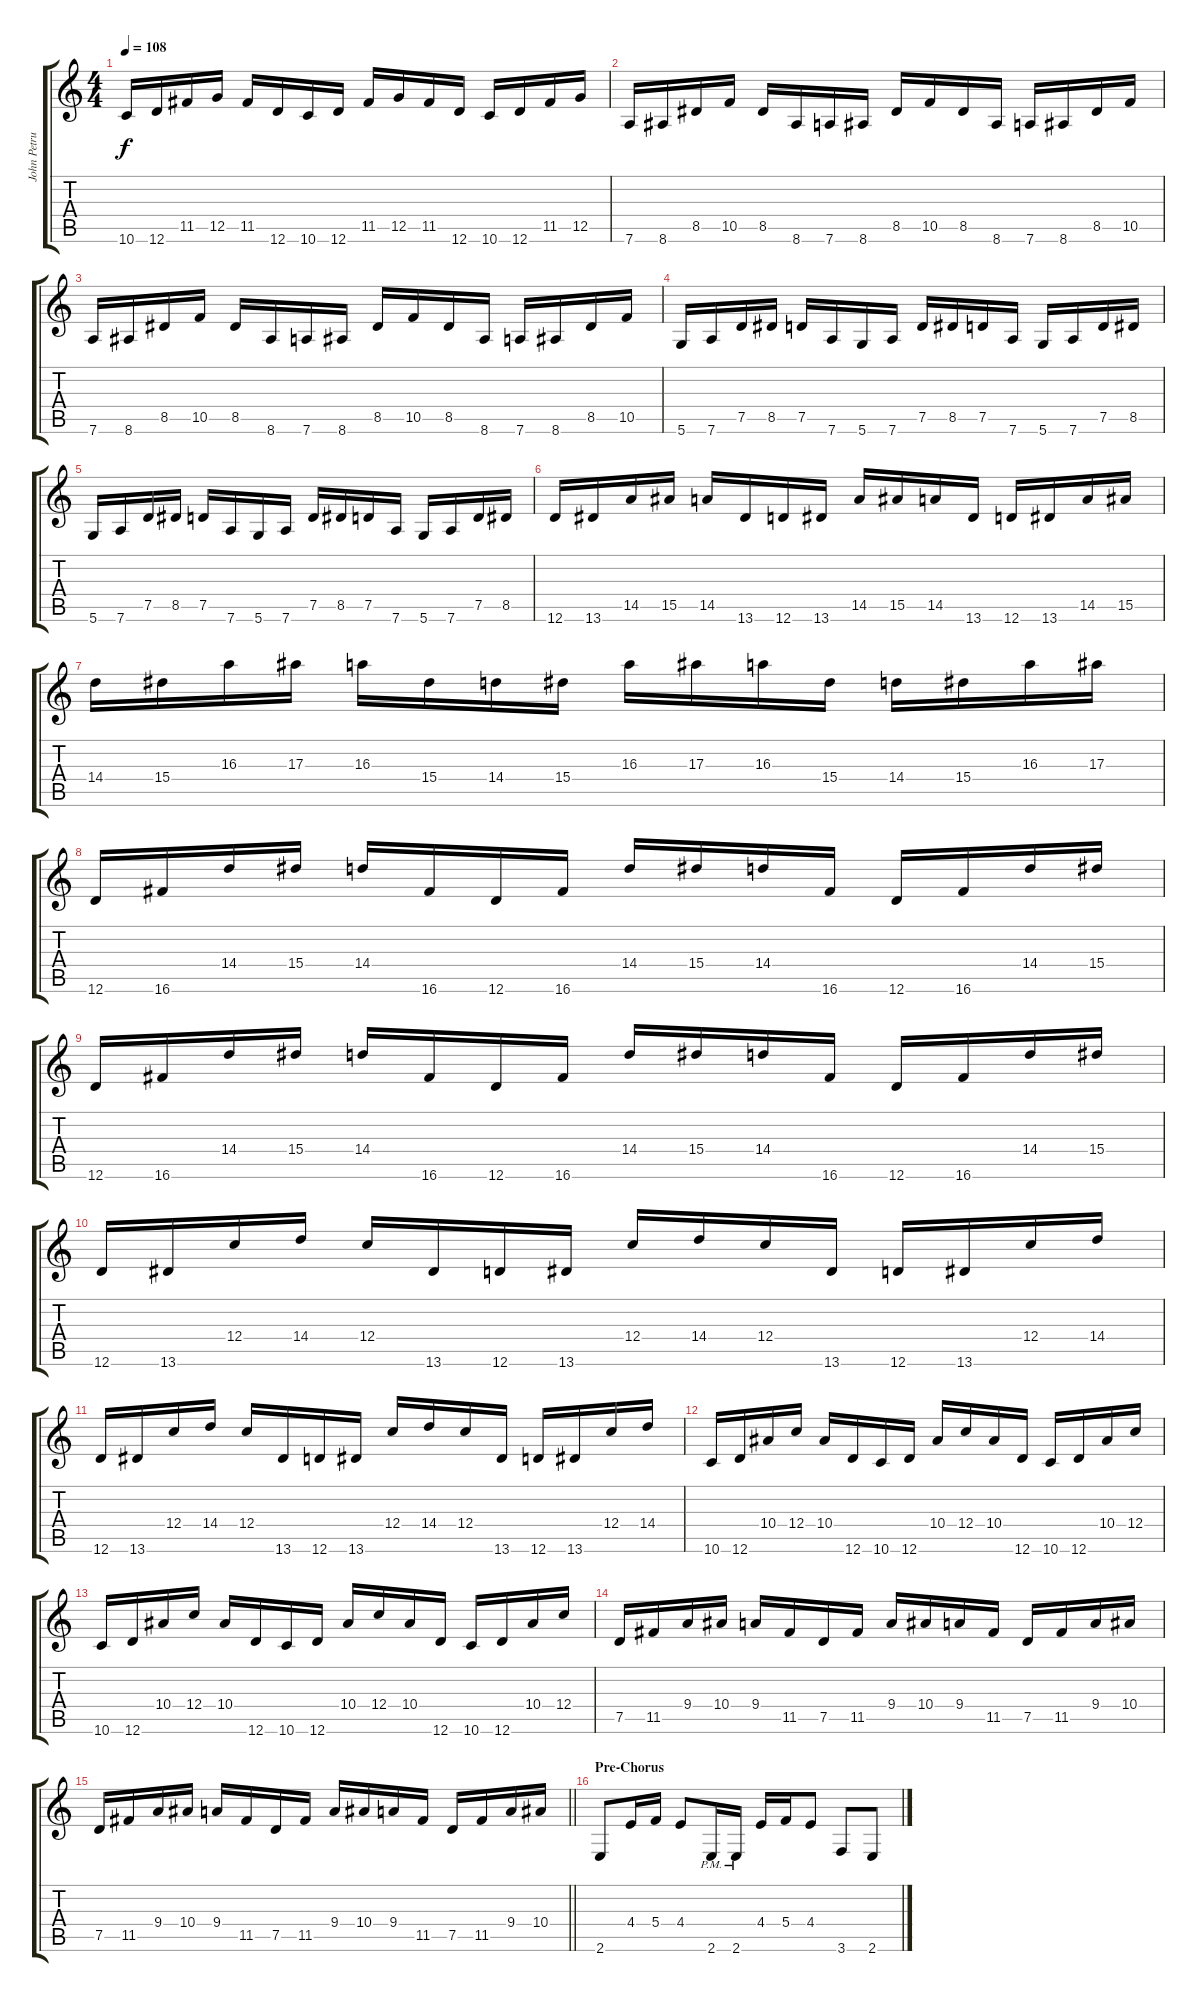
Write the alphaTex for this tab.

\track ("John Petrucci Rhythm" "John Petru") {instrument electricguitarjazz}
\staff {score tabs}
\tuning (D4 A3 F3 C3 G2 D2) {hide}
\ts (4 4)
\tempo 108
\clef g2
\ks c
10.6.16{dy f} 12.6.16 11.5.16 12.5.16 11.5.16 12.6.16 10.6.16 12.6.16 11.5.16 12.5.16 11.5.16 12.6.16 10.6.16 12.6.16 11.5.16 12.5.16 |
7.6.16 8.6.16 8.5.16 10.5.16 8.5.16 8.6.16 7.6.16 8.6.16 8.5.16 10.5.16 8.5.16 8.6.16 7.6.16 8.6.16 8.5.16 10.5.16 |
7.6.16 8.6.16 8.5.16 10.5.16 8.5.16 8.6.16 7.6.16 8.6.16 8.5.16 10.5.16 8.5.16 8.6.16 7.6.16 8.6.16 8.5.16 10.5.16 |
5.6.16 7.6.16 7.5.16 8.5.16 7.5.16 7.6.16 5.6.16 7.6.16 7.5.16 8.5.16 7.5.16 7.6.16 5.6.16 7.6.16 7.5.16 8.5.16 |
5.6.16 7.6.16 7.5.16 8.5.16 7.5.16 7.6.16 5.6.16 7.6.16 7.5.16 8.5.16 7.5.16 7.6.16 5.6.16 7.6.16 7.5.16 8.5.16 |
12.6.16 13.6.16 14.5.16 15.5.16 14.5.16 13.6.16 12.6.16 13.6.16 14.5.16 15.5.16 14.5.16 13.6.16 12.6.16 13.6.16 14.5.16 15.5.16 |
14.4.16 15.4.16 16.3.16 17.3.16 16.3.16 15.4.16 14.4.16 15.4.16 16.3.16 17.3.16 16.3.16 15.4.16 14.4.16 15.4.16 16.3.16 17.3.16 |
12.6.16 16.6.16 14.4.16 15.4.16 14.4.16 16.6.16 12.6.16 16.6.16 14.4.16 15.4.16 14.4.16 16.6.16 12.6.16 16.6.16 14.4.16 15.4.16 |
12.6.16 16.6.16 14.4.16 15.4.16 14.4.16 16.6.16 12.6.16 16.6.16 14.4.16 15.4.16 14.4.16 16.6.16 12.6.16 16.6.16 14.4.16 15.4.16 |
12.6.16 13.6.16 12.4.16 14.4.16 12.4.16 13.6.16 12.6.16 13.6.16 12.4.16 14.4.16 12.4.16 13.6.16 12.6.16 13.6.16 12.4.16 14.4.16 |
12.6.16 13.6.16 12.4.16 14.4.16 12.4.16 13.6.16 12.6.16 13.6.16 12.4.16 14.4.16 12.4.16 13.6.16 12.6.16 13.6.16 12.4.16 14.4.16 |
10.6.16 12.6.16 10.4.16 12.4.16 10.4.16 12.6.16 10.6.16 12.6.16 10.4.16 12.4.16 10.4.16 12.6.16 10.6.16 12.6.16 10.4.16 12.4.16 |
10.6.16 12.6.16 10.4.16 12.4.16 10.4.16 12.6.16 10.6.16 12.6.16 10.4.16 12.4.16 10.4.16 12.6.16 10.6.16 12.6.16 10.4.16 12.4.16 |
7.5.16 11.5.16 9.4.16 10.4.16 9.4.16 11.5.16 7.5.16 11.5.16 9.4.16 10.4.16 9.4.16 11.5.16 7.5.16 11.5.16 9.4.16 10.4.16 |
\barLineRight lightlight
7.5.16 11.5.16 9.4.16 10.4.16 9.4.16 11.5.16 7.5.16 11.5.16 9.4.16 10.4.16 9.4.16 11.5.16 7.5.16 11.5.16 9.4.16 10.4.16 |
\section ("" "Pre-Chorus")
2.6.8 4.4.16 5.4.16 4.4.8 2.6{pm}.16 2.6{pm}.16 4.4.16 5.4.16 4.4.8 3.6.8 2.6.8
